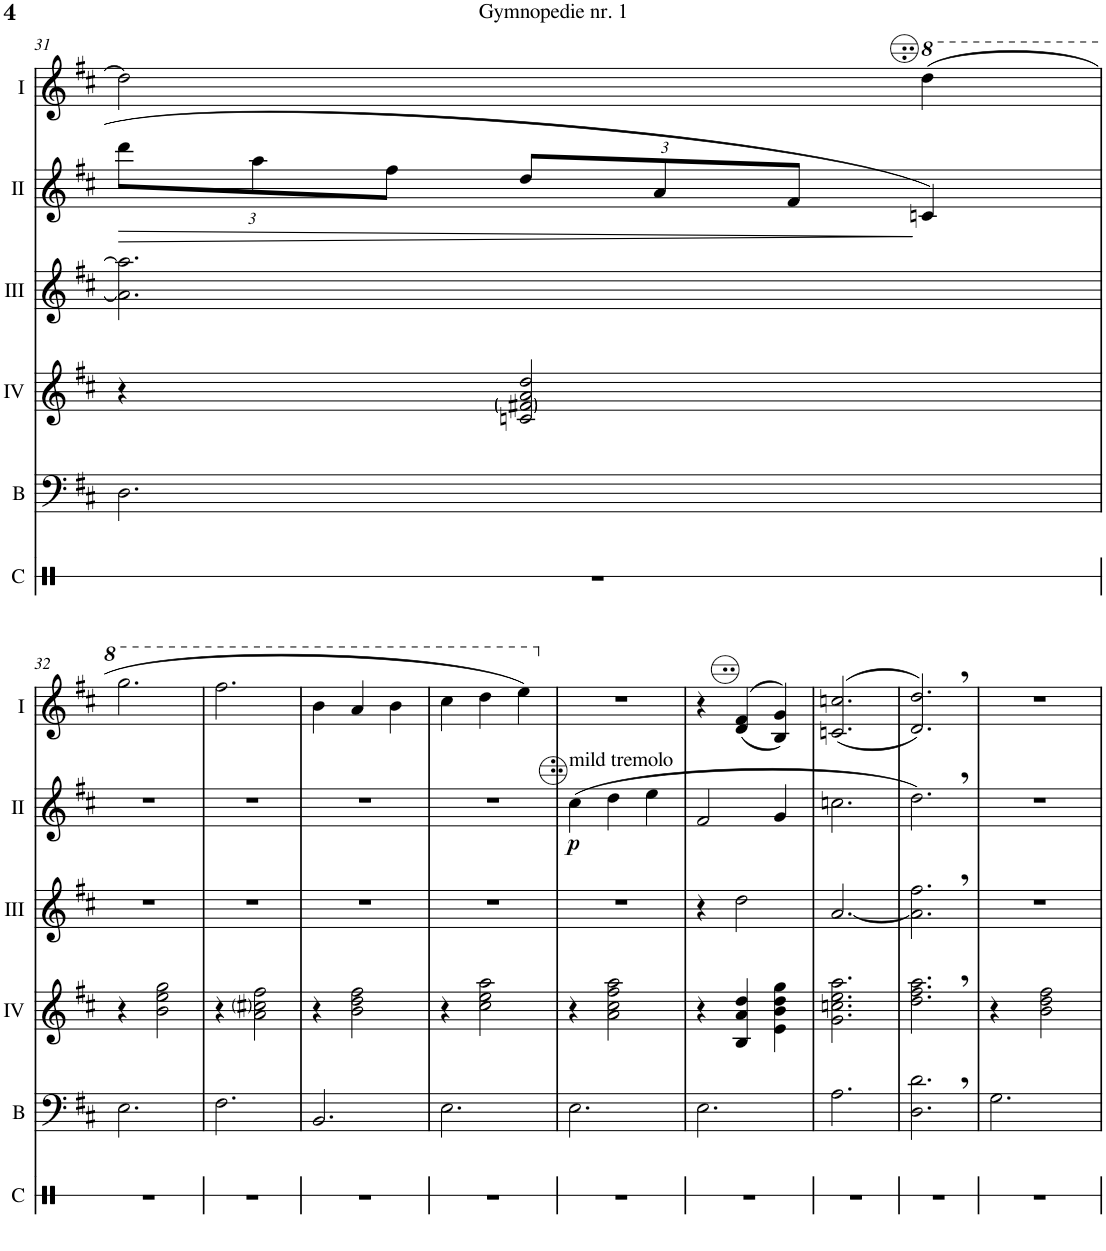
**kern	**kern	**kern	**kern	**kern	**dynam	**kern
*part6	*part5	*part4	*part3	*part2	*part2	*part1
*staff6	*staff5	*staff4	*staff3	*staff2	*staff2	*staff1
*I"Cymbal	*I"Bass	*I"Acc. 4	*I"Acc. 3	*I"Acc. 2	*	*I"Acc. 1
*I'C	*I'B	*	*	*	*	*
!!LO:PB:g=z
*clefX	*clefF4	*clefG2	*clefG2	*clefG2	*	*clefG2
*	*Trd7c12	*Trd7c12	*Trd7c12	*	*	*
*k[]	*k[f#c#]	*k[f#c#]	*k[f#c#]	*k[f#c#]	*	*k[f#c#]
*M3/4	*M3/4	*M3/4	*M3/4	*M3/4	*	*M3/4
*	*	*	*	*Xbrackettup	*	*
=31	=31	=31	=31	=31	=31	=31
!	!	!	!	!	!LO:HP:b	!
2.r	2.D\	4r	2.a\] 2.aa\]	12ddd\L	>	2dd\]
.	.	.	.	12aa\	.	.
.	.	.	.	12ff#\J	.	.
.	.	2cn/ 2f#X/ 2a/ 2dd/	.	12dd/L	.	.
.	.	.	.	12a/	.	.
.	.	.	.	12f#/J	.	.
*	*	*	*	*	*	*8va
.	.	.	.	4cn/	]	(4ddd\
!!LO:LB:g=z
=32	=32	=32	=32	=32	=32	=32
2.r	2.E\	4r	2.r	2.r	.	2.ggg\
.	.	2b\ 2ee\ 2gg\	.	.	.	.
=33	=33	=33	=33	=33	=33	=33
2.r	2.F#\	4r	2.r	2.r	.	2.fff#\
.	.	2a\ 2cc#i\ 2ff#\	.	.	.	.
=34	=34	=34	=34	=34	=34	=34
2.r	2.BB/	4r	2.r	2.r	.	4bb\
.	.	2b\ 2dd\ 2ff#\	.	.	.	4aa/
.	.	.	.	.	.	4bb\
=35	=35	=35	=35	=35	=35	=35
2.r	2.E\	4r	2.r	2.r	.	4ccc#\
.	.	2cc#\ 2ee\ 2aa\	.	.	.	4ddd\
.	.	.	.	.	.	4eee\)
=36	=36	=36	=36	=36	=36	=36
*	*	*	*	*	*	*X8va
!	!	!	!	!LO:TX:a:t=mild tremolo	!	!
!	!	!	!	!	!LO:DY:b	!
2.r	2.E\	4r	2.r	(4cc#\	p	2.r
.	.	2a\ 2cc#\ 2ff#\ 2aa\	.	4dd\	.	.
.	.	.	.	4ee\	.	.
=37	=37	=37	=37	=37	=37	=37
2.r	2.E\	4r	4r	2f#/	.	4r
.	.	4B/ 4a/ 4dd/	2dd\	.	.	(>(4d/ 4f#/
.	.	4e\ 4b\ 4dd\ 4gg\	.	4g/	.	4B/ 4g/))
=38	=38	=38	=38	=38	=38	=38
2.r	2.A\	2.g\ 2.ccn\ 2.ee\ 2.aa\	[<2.a/	2.ccn\	.	(>(2.cn/ 2.ccn/
=39	=39	=39	=39	=39	=39	=39
2.r	2.D\, 2.d\,	2.dd\, 2.ff#\, 2.aa\,	2.a\], 2.ff#\,	2.dd,\)	.	2.d/, 2.dd/,))
=40	=40	=40	=40	=40	=40	=40
2.r	2.G\	4r	2.r	2.r	.	2.r
.	.	2b\ 2dd\ 2ff#\	.	.	.	.
=	=	=	=	=	=	=
*-	*-	*-	*-	*-	*-	*-
